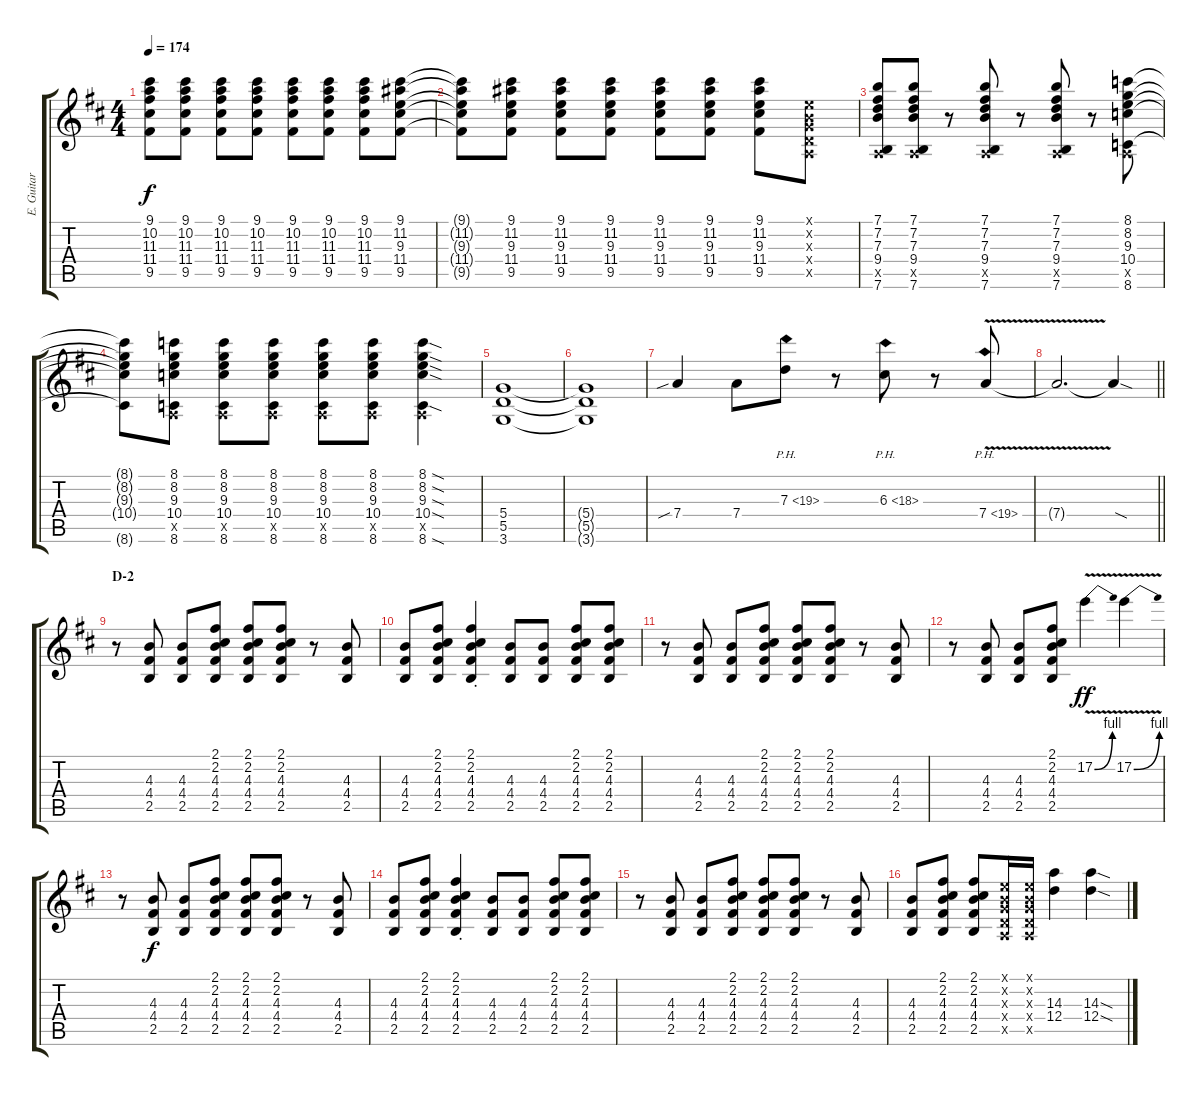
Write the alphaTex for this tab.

\track ("E. Guitar I" "E. Guitar ") {instrument overdrivenguitar}
\staff {score tabs}
\tuning (E4 B3 G3 D3 A2 E2) {hide}
\ts (4 4)
\tempo 174
\clef g2
\ks bminor
(9.1 10.2 11.3 11.4 9.5).8{dy f} (9.1 10.2 11.3 11.4 9.5).8 (9.1 10.2 11.3 11.4 9.5).8 (9.1 10.2 11.3 11.4 9.5).8 (9.1 10.2 11.3 11.4 9.5).8 (9.1 10.2 11.3 11.4 9.5).8 (9.1 10.2 11.3 11.4 9.5).8 (9.1 11.2 9.3 11.4 9.5).8 |
(9.1{t} 11.2{t} 9.3{t} 11.4{t} 9.5{t}).8 (9.1 11.2 9.3 11.4 9.5).8 (9.1 11.2 9.3 11.4 9.5).8 (9.1 11.2 9.3 11.4 9.5).8 (9.1 11.2 9.3 11.4 9.5).8 (9.1 11.2 9.3 11.4 9.5).8 (9.1 11.2 9.3 11.4 9.5).8 (0.1{x} 0.2{x} 0.3{x} 0.4{x} 0.5{x}).8 |
(7.1 7.2 7.3 9.4 0.5{x} 7.6).8 (7.1 7.2 7.3 9.4 0.5{x} 7.6).8 r.8 (7.1 7.2 7.3 9.4 0.5{x} 7.6).8 r.8 (7.1 7.2 7.3 9.4 0.5{x} 7.6).8 r.8 (8.1 8.2 9.3 10.4 0.5{x} 8.6).8 |
(8.1{t} 8.2{t} 9.3{t} 10.4{t} 8.6{t}).8 (8.1 8.2 9.3 10.4 0.5{x} 8.6).8 (8.1 8.2 9.3 10.4 0.5{x} 8.6).8 (8.1 8.2 9.3 10.4 0.5{x} 8.6).8 (8.1 8.2 9.3 10.4 0.5{x} 8.6).8 (8.1 8.2 9.3 10.4 0.5{x} 8.6).8 (8.1{sod} 8.2{sod} 9.3{sod} 10.4{sod} 0.5{x} 8.6{sod}).4 |
(5.4 5.5 3.6).1 |
(5.4{t} 5.5{t} 3.6{t}).1 |
7.4{sib}.4 7.4.8 7.3{ph 12}.8 r.8 6.3{ph 12}.8 r.8 7.4{ph 12 v}.8 |
\barLineRight lightlight
7.4{t}.2{d} 7.4{sod t}.4 |
\section ("" "D-2")
r.8 (4.3 4.4 2.5).8 (4.3 4.4 2.5).8 (2.1 2.2 4.3 4.4 2.5).8 (2.1 2.2 4.3 4.4 2.5).8 (2.1 2.2 4.3 4.4 2.5).8 r.8 (4.3 4.4 2.5).8 |
(4.3 4.4 2.5).8 (2.1 2.2 4.3 4.4 2.5).8 (2.1{st} 2.2{st} 4.3{st} 4.4{st} 2.5{st}).4 (4.3 4.4 2.5).8 (4.3 4.4 2.5).8 (2.1 2.2 4.3 4.4 2.5).8 (2.1 2.2 4.3 4.4 2.5).8 |
r.8 (4.3 4.4 2.5).8 (4.3 4.4 2.5).8 (2.1 2.2 4.3 4.4 2.5).8 (2.1 2.2 4.3 4.4 2.5).8 (2.1 2.2 4.3 4.4 2.5).8 r.8 (4.3 4.4 2.5).8 |
r.8 (4.3 4.4 2.5).8 (4.3 4.4 2.5).8 (2.1 2.2 4.3 4.4 2.5).8 17.2{be (bend 0 0 60 4) v}.4{dy ff} 17.2{be (bend 0 0 60 4) v}.4 |
r.8 (4.3 4.4 2.5).8{dy f} (4.3 4.4 2.5).8 (2.1 2.2 4.3 4.4 2.5).8 (2.1 2.2 4.3 4.4 2.5).8 (2.1 2.2 4.3 4.4 2.5).8 r.8 (4.3 4.4 2.5).8 |
(4.3 4.4 2.5).8 (2.1 2.2 4.3 4.4 2.5).8 (2.1{st} 2.2{st} 4.3{st} 4.4{st} 2.5{st}).4 (4.3 4.4 2.5).8 (4.3 4.4 2.5).8 (2.1 2.2 4.3 4.4 2.5).8 (2.1 2.2 4.3 4.4 2.5).8 |
r.8 (4.3 4.4 2.5).8 (4.3 4.4 2.5).8 (2.1 2.2 4.3 4.4 2.5).8 (2.1 2.2 4.3 4.4 2.5).8 (2.1 2.2 4.3 4.4 2.5).8 r.8 (4.3 4.4 2.5).8 |
(4.3 4.4 2.5).8 (2.1 2.2 4.3 4.4 2.5).8 (2.1 2.2 4.3 4.4 2.5).8 (0.1{x} 0.2{x} 0.3{x} 0.4{x} 0.5{x}).16 (0.1{x} 0.2{x} 0.3{x} 0.4{x} 0.5{x}).16 (14.3 12.4).4 (14.3{sod} 12.4{sod}).4
